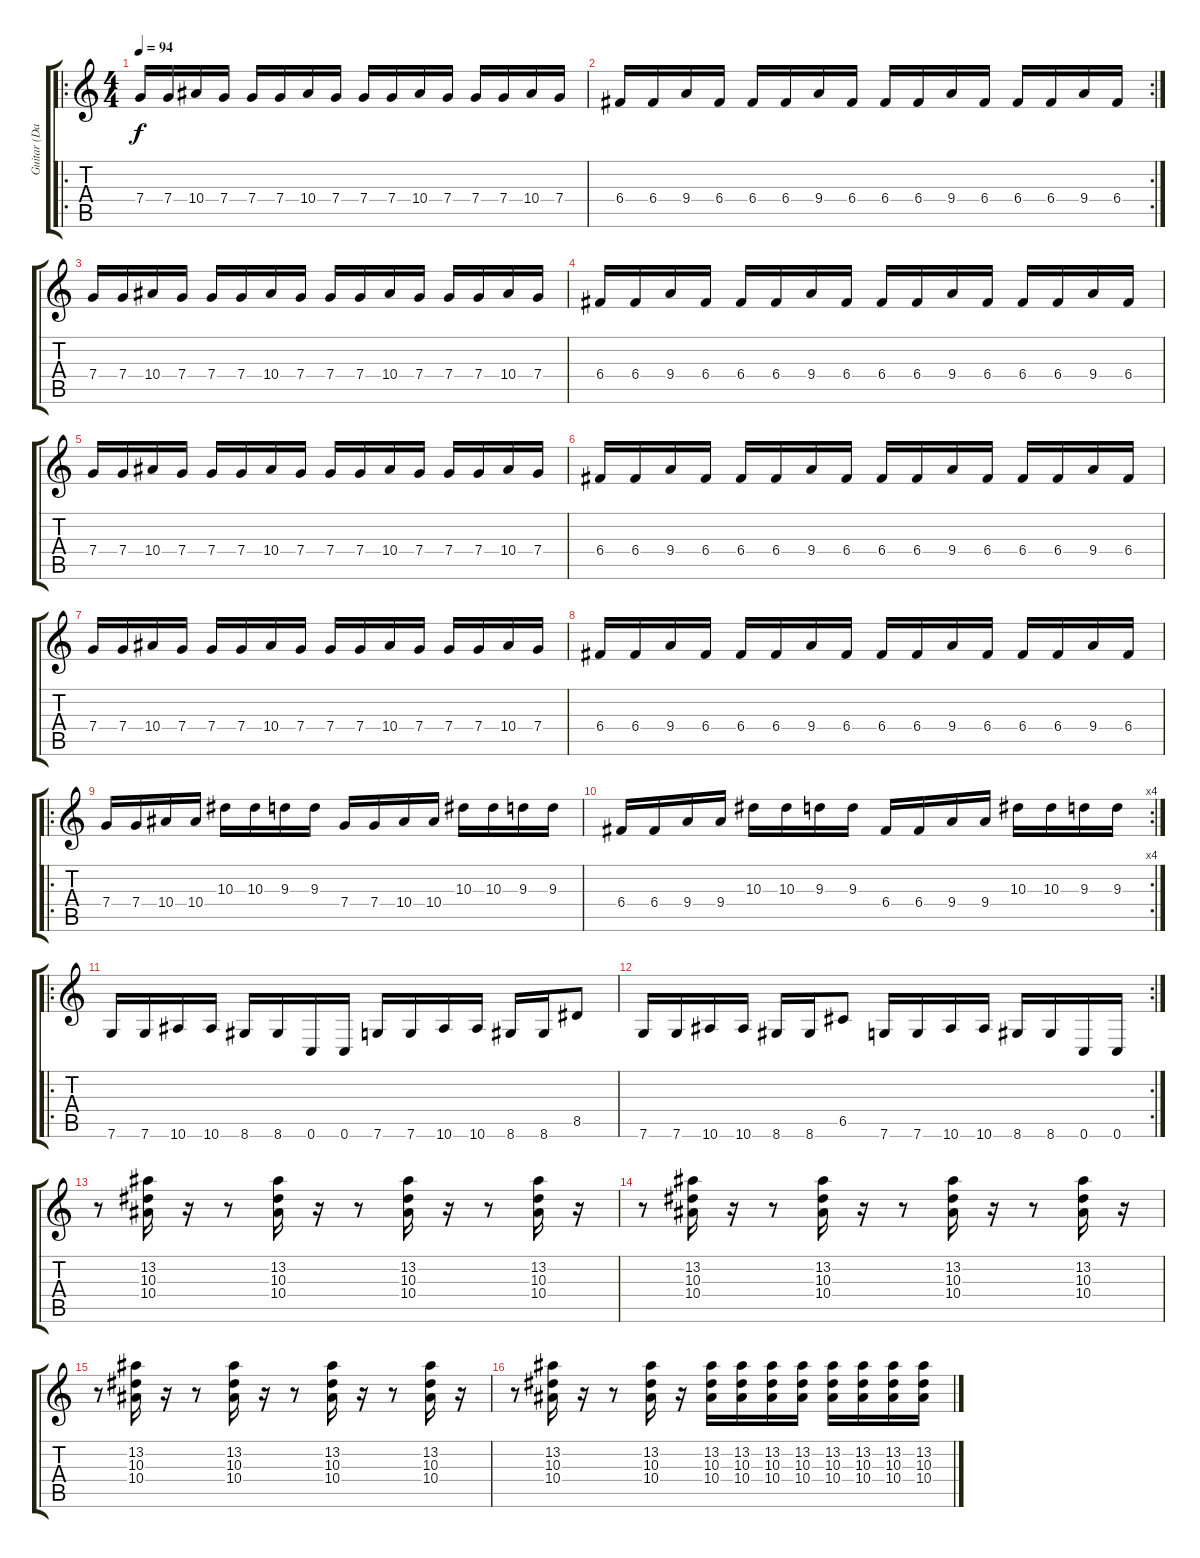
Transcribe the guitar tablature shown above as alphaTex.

\track ("Guitar (Daron Malakian)" "Guitar (Da") {instrument distortionguitar}
\staff {score tabs}
\tuning (D4 A3 F3 C3 G2 C2) {hide}
\ro
\ts (4 4)
\tempo 94
\clef g2
\ks c
7.4.16{dy f instrument distortionguitar} 7.4.16 10.4.16 7.4.16 7.4.16 7.4.16 10.4.16 7.4.16 7.4.16 7.4.16 10.4.16 7.4.16 7.4.16 7.4.16 10.4.16 7.4.16 |
\rc 2
6.4.16 6.4.16 9.4.16 6.4.16 6.4.16 6.4.16 9.4.16 6.4.16 6.4.16 6.4.16 9.4.16 6.4.16 6.4.16 6.4.16 9.4.16 6.4.16 |
7.4.16 7.4.16 10.4.16 7.4.16 7.4.16 7.4.16 10.4.16 7.4.16 7.4.16 7.4.16 10.4.16 7.4.16 7.4.16 7.4.16 10.4.16 7.4.16 |
6.4.16 6.4.16 9.4.16 6.4.16 6.4.16 6.4.16 9.4.16 6.4.16 6.4.16 6.4.16 9.4.16 6.4.16 6.4.16 6.4.16 9.4.16 6.4.16 |
7.4.16 7.4.16 10.4.16 7.4.16 7.4.16 7.4.16 10.4.16 7.4.16 7.4.16 7.4.16 10.4.16 7.4.16 7.4.16 7.4.16 10.4.16 7.4.16 |
6.4.16 6.4.16 9.4.16 6.4.16 6.4.16 6.4.16 9.4.16 6.4.16 6.4.16 6.4.16 9.4.16 6.4.16 6.4.16 6.4.16 9.4.16 6.4.16 |
7.4.16 7.4.16 10.4.16 7.4.16 7.4.16 7.4.16 10.4.16 7.4.16 7.4.16 7.4.16 10.4.16 7.4.16 7.4.16 7.4.16 10.4.16 7.4.16 |
6.4.16 6.4.16 9.4.16 6.4.16 6.4.16 6.4.16 9.4.16 6.4.16 6.4.16 6.4.16 9.4.16 6.4.16 6.4.16 6.4.16 9.4.16 6.4.16 |
\ro
7.4.16 7.4.16 10.4.16 10.4.16 10.3.16 10.3.16 9.3.16 9.3.16 7.4.16 7.4.16 10.4.16 10.4.16 10.3.16 10.3.16 9.3.16 9.3.16 |
\rc 4
6.4.16 6.4.16 9.4.16 9.4.16 10.3.16 10.3.16 9.3.16 9.3.16 6.4.16 6.4.16 9.4.16 9.4.16 10.3.16 10.3.16 9.3.16 9.3.16 |
\ro
7.6.16 7.6.16 10.6.16 10.6.16 8.6.16 8.6.16 0.6.16 0.6.16 7.6.16 7.6.16 10.6.16 10.6.16 8.6.16 8.6.16 8.5.8 |
\rc 2
7.6.16 7.6.16 10.6.16 10.6.16 8.6.16 8.6.16 6.5.8 7.6.16 7.6.16 10.6.16 10.6.16 8.6.16 8.6.16 0.6.16 0.6.16 |
r.8 (13.2 10.3 10.4).16 r.16 r.8 (13.2 10.3 10.4).16 r.16 r.8 (13.2 10.3 10.4).16 r.16 r.8 (13.2 10.3 10.4).16 r.16 |
r.8 (13.2 10.3 10.4).16 r.16 r.8 (13.2 10.3 10.4).16 r.16 r.8 (13.2 10.3 10.4).16 r.16 r.8 (13.2 10.3 10.4).16 r.16 |
r.8 (13.2 10.3 10.4).16 r.16 r.8 (13.2 10.3 10.4).16 r.16 r.8 (13.2 10.3 10.4).16 r.16 r.8 (13.2 10.3 10.4).16 r.16 |
r.8 (13.2 10.3 10.4).16 r.16 r.8 (13.2 10.3 10.4).16 r.16 (13.2 10.3 10.4).16 (13.2 10.3 10.4).16 (13.2 10.3 10.4).16 (13.2 10.3 10.4).16 (13.2 10.3 10.4).16 (13.2 10.3 10.4).16 (13.2 10.3 10.4).16 (13.2 10.3 10.4).16
